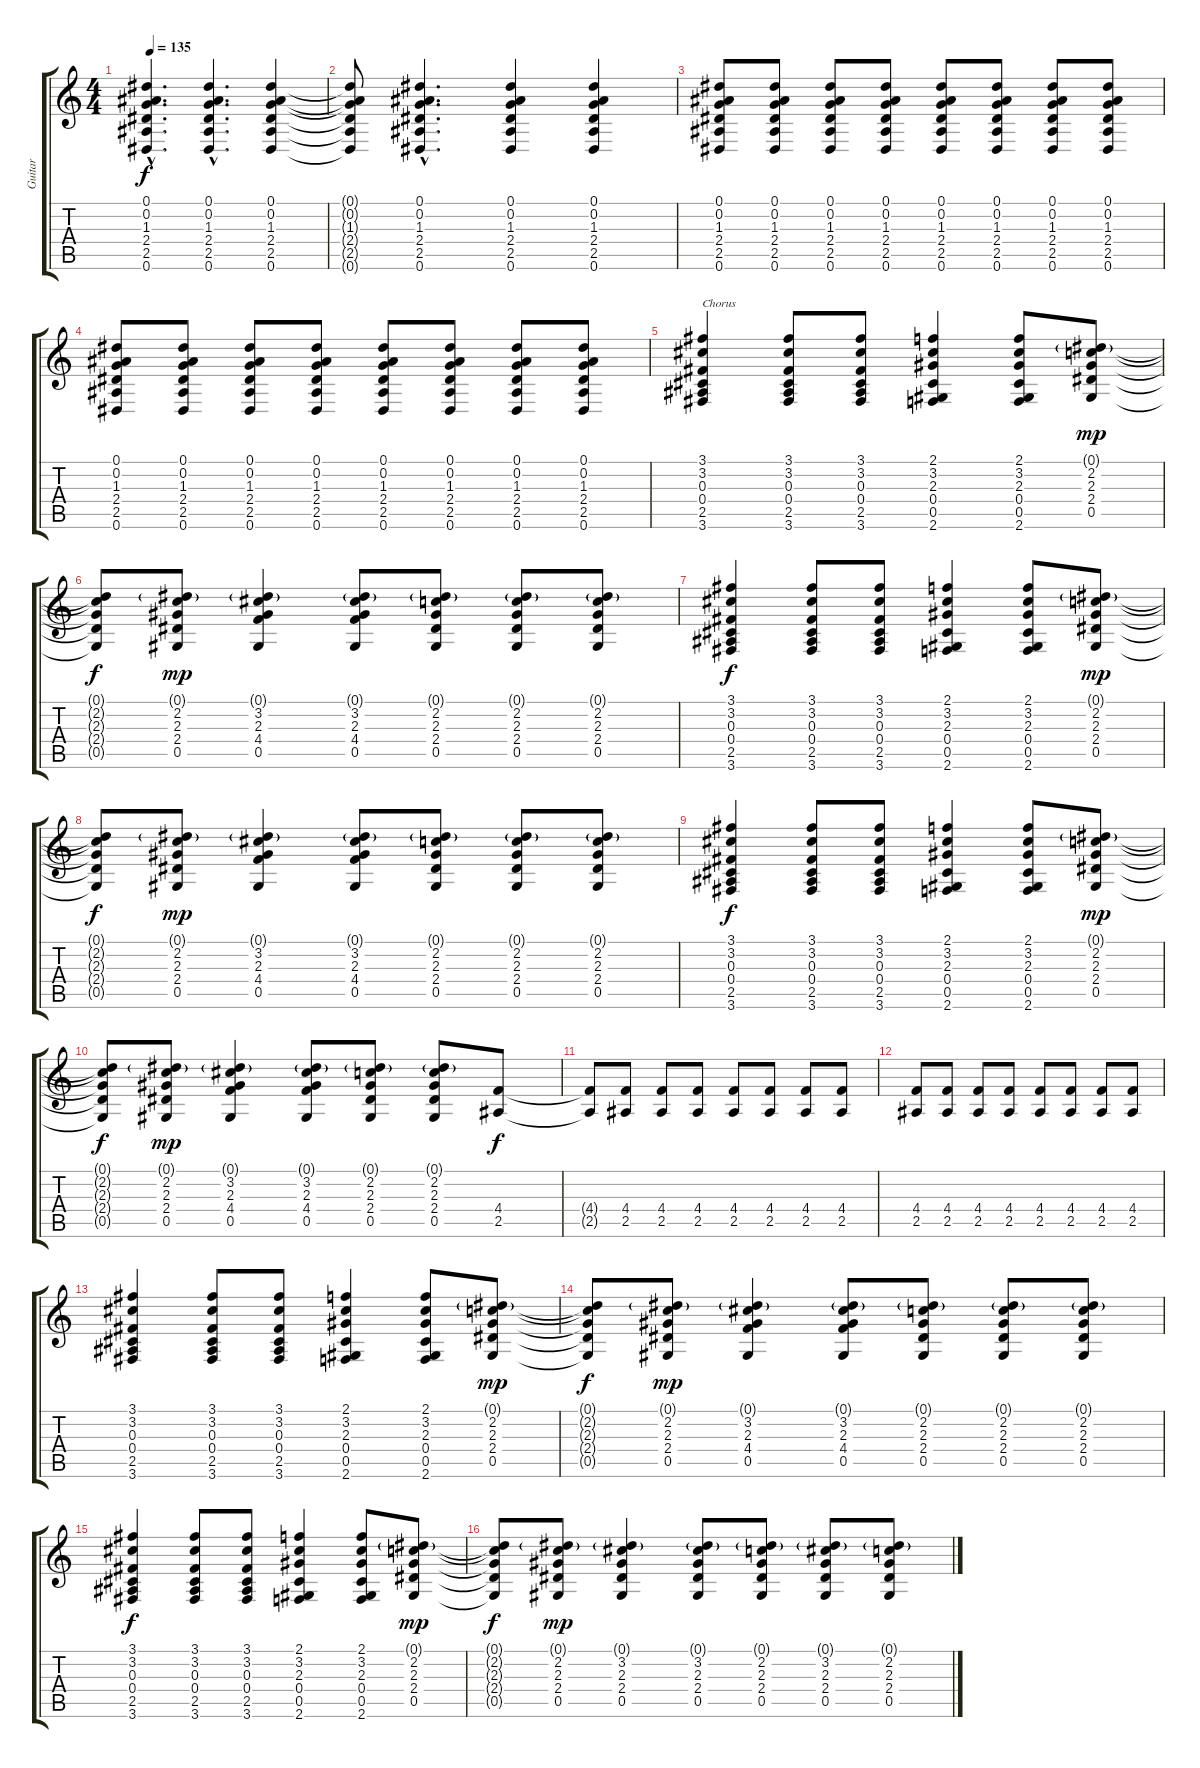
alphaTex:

\track ("Guitar" "Guitar") {instrument distortionguitar}
\staff {score tabs}
\tuning (Eb4 Bb3 Gb3 Db3 Ab2 Eb2) {hide}
\ts (4 4)
\tempo 135
\clef g2
\ks c
(0.1{hac} 0.2{hac} 1.3{hac} 2.4{hac} 2.5{hac} 0.6{hac}).4{d dy f} (0.1{hac} 0.2{hac} 1.3{hac} 2.4{hac} 2.5{hac} 0.6{hac}).4{d} (0.1 0.2 1.3 2.4 2.5 0.6).4 |
(0.1{t} 0.2{t} 1.3{t} 2.4{t} 2.5{t} 0.6{t}).8 (0.1{hac} 0.2{hac} 1.3{hac} 2.4{hac} 2.5{hac} 0.6{hac}).4{d} (0.1 0.2 1.3 2.4 2.5 0.6).4 (0.1 0.2 1.3 2.4 2.5 0.6).4 |
(0.1 0.2 1.3 2.4 2.5 0.6).8 (0.1 0.2 1.3 2.4 2.5 0.6).8 (0.1 0.2 1.3 2.4 2.5 0.6).8 (0.1 0.2 1.3 2.4 2.5 0.6).8 (0.1 0.2 1.3 2.4 2.5 0.6).8 (0.1 0.2 1.3 2.4 2.5 0.6).8 (0.1 0.2 1.3 2.4 2.5 0.6).8 (0.1 0.2 1.3 2.4 2.5 0.6).8 |
(0.1 0.2 1.3 2.4 2.5 0.6).8 (0.1 0.2 1.3 2.4 2.5 0.6).8 (0.1 0.2 1.3 2.4 2.5 0.6).8 (0.1 0.2 1.3 2.4 2.5 0.6).8 (0.1 0.2 1.3 2.4 2.5 0.6).8 (0.1 0.2 1.3 2.4 2.5 0.6).8 (0.1 0.2 1.3 2.4 2.5 0.6).8 (0.1 0.2 1.3 2.4 2.5 0.6).8 |
(3.1 3.2 0.3 0.4 2.5 3.6).4{txt "Chorus"} (3.1 3.2 0.3 0.4 2.5 3.6).8 (3.1 3.2 0.3 0.4 2.5 3.6).8 (2.1 3.2 2.3 0.4 0.5 2.6).4 (2.1 3.2 2.3 0.4 0.5 2.6).8 (0.1{g} 2.2 2.3 2.4 0.5).8{dy mp} |
(0.1{t} 2.2{t} 2.3{t} 2.4{t} 0.5{t}).8{dy f} (0.1{g} 2.2 2.3 2.4 0.5).8{dy mp} (0.1{g} 3.2 2.3 4.4 0.5).4 (0.1{g} 3.2 2.3 4.4 0.5).8 (0.1{g} 2.2 2.3 2.4 0.5).8 (0.1{g} 2.2 2.3 2.4 0.5).8 (0.1{g} 2.2 2.3 2.4 0.5).8 |
(3.1 3.2 0.3 0.4 2.5 3.6).4{dy f} (3.1 3.2 0.3 0.4 2.5 3.6).8 (3.1 3.2 0.3 0.4 2.5 3.6).8 (2.1 3.2 2.3 0.4 0.5 2.6).4 (2.1 3.2 2.3 0.4 0.5 2.6).8 (0.1{g} 2.2 2.3 2.4 0.5).8{dy mp} |
(0.1{t} 2.2{t} 2.3{t} 2.4{t} 0.5{t}).8{dy f} (0.1{g} 2.2 2.3 2.4 0.5).8{dy mp} (0.1{g} 3.2 2.3 4.4 0.5).4 (0.1{g} 3.2 2.3 4.4 0.5).8 (0.1{g} 2.2 2.3 2.4 0.5).8 (0.1{g} 2.2 2.3 2.4 0.5).8 (0.1{g} 2.2 2.3 2.4 0.5).8 |
(3.1 3.2 0.3 0.4 2.5 3.6).4{dy f} (3.1 3.2 0.3 0.4 2.5 3.6).8 (3.1 3.2 0.3 0.4 2.5 3.6).8 (2.1 3.2 2.3 0.4 0.5 2.6).4 (2.1 3.2 2.3 0.4 0.5 2.6).8 (0.1{g} 2.2 2.3 2.4 0.5).8{dy mp} |
(0.1{t} 2.2{t} 2.3{t} 2.4{t} 0.5{t}).8{dy f} (0.1{g} 2.2 2.3 2.4 0.5).8{dy mp} (0.1{g} 3.2 2.3 4.4 0.5).4 (0.1{g} 3.2 2.3 4.4 0.5).8 (0.1{g} 2.2 2.3 2.4 0.5).8 (0.1{g} 2.2 2.3 2.4 0.5).8 (4.4 2.5).8{dy f} |
(4.4{t} 2.5{t}).8 (4.4 2.5).8 (4.4 2.5).8 (4.4 2.5).8 (4.4 2.5).8 (4.4 2.5).8 (4.4 2.5).8 (4.4 2.5).8 |
(4.4 2.5).8 (4.4 2.5).8 (4.4 2.5).8 (4.4 2.5).8 (4.4 2.5).8 (4.4 2.5).8 (4.4 2.5).8 (4.4 2.5).8 |
(3.1 3.2 0.3 0.4 2.5 3.6).4 (3.1 3.2 0.3 0.4 2.5 3.6).8 (3.1 3.2 0.3 0.4 2.5 3.6).8 (2.1 3.2 2.3 0.4 0.5 2.6).4 (2.1 3.2 2.3 0.4 0.5 2.6).8 (0.1{g} 2.2 2.3 2.4 0.5).8{dy mp} |
(0.1{t} 2.2{t} 2.3{t} 2.4{t} 0.5{t}).8{dy f} (0.1{g} 2.2 2.3 2.4 0.5).8{dy mp} (0.1{g} 3.2 2.3 4.4 0.5).4 (0.1{g} 3.2 2.3 4.4 0.5).8 (0.1{g} 2.2 2.3 2.4 0.5).8 (0.1{g} 2.2 2.3 2.4 0.5).8 (0.1{g} 2.2 2.3 2.4 0.5).8 |
(3.1 3.2 0.3 0.4 2.5 3.6).4{dy f} (3.1 3.2 0.3 0.4 2.5 3.6).8 (3.1 3.2 0.3 0.4 2.5 3.6).8 (2.1 3.2 2.3 0.4 0.5 2.6).4 (2.1 3.2 2.3 0.4 0.5 2.6).8 (0.1{g} 2.2 2.3 2.4 0.5).8{dy mp} |
(0.1{t} 2.2{t} 2.3{t} 2.4{t} 0.5{t}).8{dy f} (0.1{g} 2.2 2.3 2.4 0.5).8{dy mp} (0.1{g} 3.2 2.3 2.4 0.5).4 (0.1{g} 3.2 2.3 2.4 0.5).8 (0.1{g} 2.2 2.3 2.4 0.5).8 (0.1{g} 3.2 2.3 2.4 0.5).8 (0.1{g} 2.2 2.3 2.4 0.5).8
